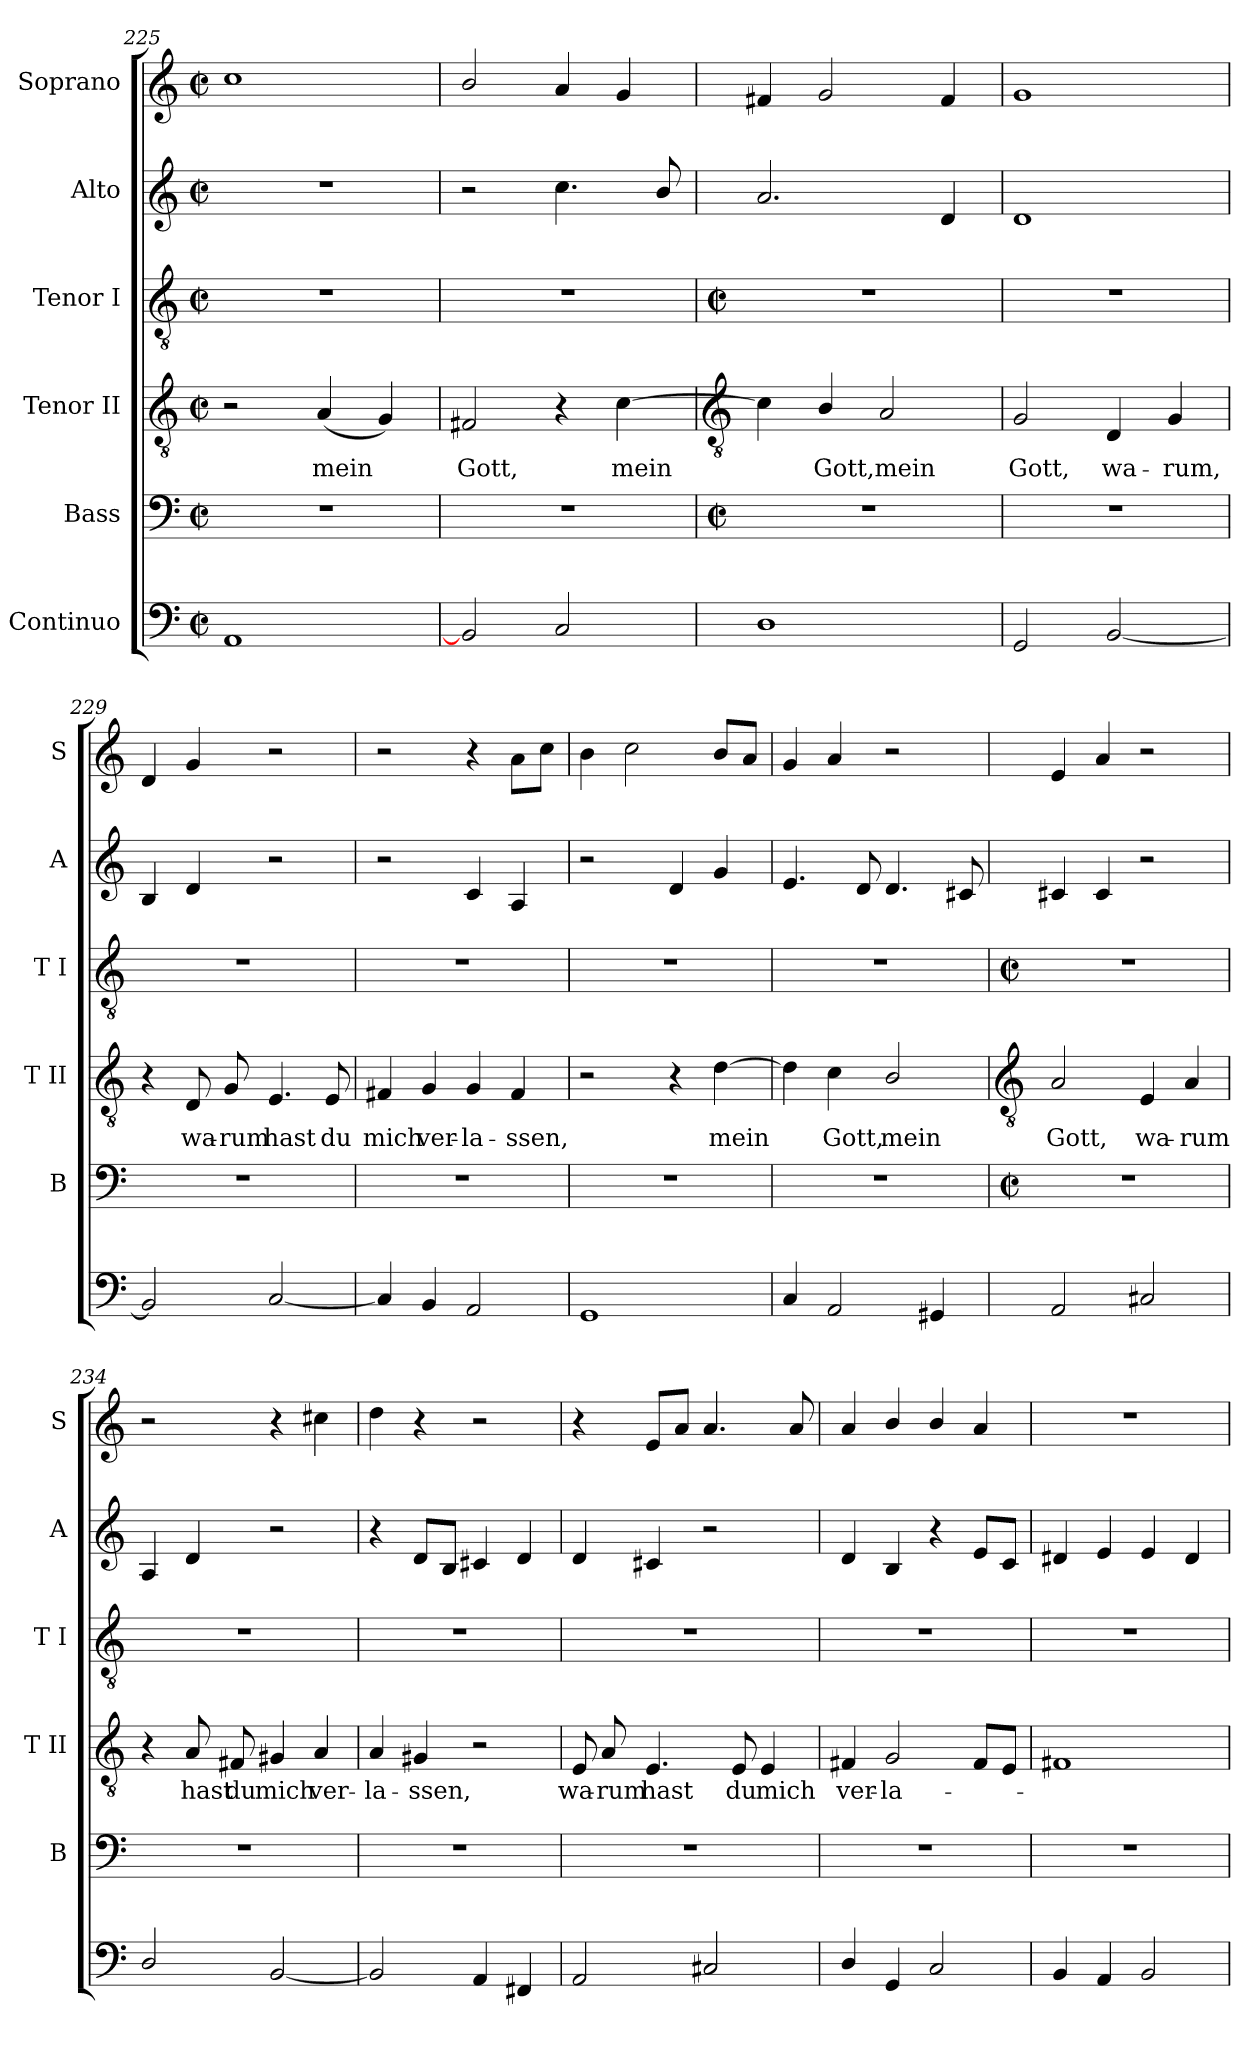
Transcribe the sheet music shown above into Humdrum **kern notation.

**kern	**kern	**kern	**text	**kern	**kern	**kern
*part6	*part5	*part4	*part4	*part3	*part2	*part1
*staff6	*staff5	*staff4	*staff4	*staff3	*staff2	*staff1
*I"Continuo	*I"Bass	*I"Tenor II	*	*I"Tenor I	*I"Alto	*I"Soprano
*	*I'B	*I'T II	*	*I'T I	*I'A	*I'S
*clefF4	*clefF4	*clefGv2	*	*clefGv2	*clefG2	*clefG2
*k[]	*k[]	*k[]	*	*k[]	*k[]	*k[]
*C:	*C:	*C:	*	*C:	*C:	*C:
*M2/2	*M2/2	*M2/2	*	*M2/2	*M2/2	*M2/2
*met(c|)	*met(c|)	*met(c|)	*	*met(c|)	*met(c|)	*met(c|)
=225	=225	=225	=225	=225	=225	=225
1AA	1r	2r	.	1r	1r	1cc
!	!	!	!LO:LY:b	!	!	!
.	.	(<4A	mein	.	.	.
.	.	4G)	.	.	.	.
=226	=226	=226	=226	=226	=226	=226
!	!	!	!LO:LY:b	!	!	!
2BB]	1r	2F#X	Gott,	1r	2r	2b/
2C	.	4r	.	.	4.cc	4a
!	!	!	!LO:LY:b	!	!	!
.	.	[4c	mein	.	.	4g
.	.	.	.	.	8b/	.
!!LO:LB:g=z
=227	=227	=227	=227	=227	=227	=227
*	*	*clefGv2	*	*	*	*
*	*M2/2	*	*	*M2/2	*	*
*	*met(c|)	*	*	*met(c|)	*	*
1D	1r	4c]	.	1r	2.a	4f#X
!	!	!	!LO:LY:b	!	!	!
.	.	4B/	Gott,	.	.	2g
!	!	!	!LO:LY:b	!	!	!
.	.	2A	mein	.	.	.
.	.	.	.	.	4d	4f#
=228	=228	=228	=228	=228	=228	=228
!	!	!	!LO:LY:b	!	!	!
2GG	1r	2G	Gott,	1r	1d	1g
!	!	!	!LO:LY:b	!	!	!
[2BB	.	4D	wa-	.	.	.
!	!	!	!LO:LY:b	!	!	!
.	.	4G	-rum,	.	.	.
=229	=229	=229	=229	=229	=229	=229
2BB]	1r	4r	.	1r	4B	4d
!	!	!	!LO:LY:b	!	!	!
.	.	8D	wa-	.	4d	4g
!	!	!	!LO:LY:b	!	!	!
.	.	8G	-rum	.	.	.
!	!	!	!LO:LY:b	!	!	!
[2C	.	4.E	hast	.	2r	2r
!	!	!	!LO:LY:b	!	!	!
.	.	8E	du	.	.	.
=230	=230	=230	=230	=230	=230	=230
!	!	!	!LO:LY:b	!	!	!
4C]	1r	4F#X	mich	1r	2r	2r
!	!	!	!LO:LY:b	!	!	!
4BB	.	4G	ver-	.	.	.
!	!	!	!LO:LY:b	!	!	!
2AA	.	4G	-la-	.	4c	4r
!	!	!	!LO:LY:b	!	!	!
.	.	4F#	-ssen,	.	4A	8aL
.	.	.	.	.	.	8ccJ
=231	=231	=231	=231	=231	=231	=231
1GG	1r	2r	.	1r	2r	4b
.	.	.	.	.	.	2cc
.	.	4r	.	.	4d	.
!	!	!	!LO:LY:b	!	!	!
.	.	[4d	mein	.	4g	8bL
.	.	.	.	.	.	8aJ
=232	=232	=232	=232	=232	=232	=232
4C	1r	4d]	.	1r	4.e	4g
!	!	!	!LO:LY:b	!	!	!
2AA	.	4c	Gott,	.	.	4a
.	.	.	.	.	8d	.
!	!	!	!LO:LY:b	!	!	!
.	.	2B/	mein	.	4.d	2r
4GG#X	.	.	.	.	.	.
.	.	.	.	.	8c#X	.
!!LO:LB:g=z
=233	=233	=233	=233	=233	=233	=233
*	*	*clefGv2	*	*	*	*
*	*M2/2	*	*	*M2/2	*	*
*	*met(c|)	*	*	*met(c|)	*	*
!	!	!	!LO:LY:b	!	!	!
2AA	1r	2A	Gott,	1r	4c#X	4e
.	.	.	.	.	4c#	4a
!	!	!	!LO:LY:b	!	!	!
2C#X	.	4E	wa-	.	2r	2r
!	!	!	!LO:LY:b	!	!	!
.	.	4A	-rum	.	.	.
=234	=234	=234	=234	=234	=234	=234
2D/	1r	4r	.	1r	4A	2r
!	!	!	!LO:LY:b	!	!	!
.	.	8A	hast	.	4d	.
!	!	!	!LO:LY:b	!	!	!
.	.	8F#X	du	.	.	.
!	!	!	!LO:LY:b	!	!	!
[2BB	.	4G#X	mich	.	2r	4r
!	!	!	!LO:LY:b	!	!	!
.	.	4A	ver-	.	.	4cc#X
=235	=235	=235	=235	=235	=235	=235
!	!	!	!LO:LY:b	!	!	!
2BB]	1r	4A	-la-	1r	4r	4dd
!	!	!	!LO:LY:b	!	!	!
.	.	4G#X	-ssen,	.	8dL	4r
.	.	.	.	.	8BJ	.
4AA	.	2r	.	.	4c#X	2r
4FF#X	.	.	.	.	4d	.
=236	=236	=236	=236	=236	=236	=236
!	!	!	!LO:LY:b	!	!	!
2AA	1r	8E	wa-	1r	4d	4r
!	!	!	!LO:LY:b	!	!	!
.	.	8A/	-rum	.	.	.
!	!	!	!LO:LY:b	!	!	!
.	.	4.E	hast	.	4c#X	8eL
.	.	.	.	.	.	8aJ
2C#X	.	.	.	.	2r	4.a
!	!	!	!LO:LY:b	!	!	!
.	.	8E	du	.	.	.
!	!	!	!LO:LY:b	!	!	!
.	.	4E	mich	.	.	.
.	.	.	.	.	.	8a
=237	=237	=237	=237	=237	=237	=237
!	!	!	!LO:LY:b	!	!	!
4D/	1r	4F#X	ver-	1r	4d	4a
!	!	!	!LO:LY:b	!	!	!
4GG	.	2G	-la-	.	4B	4b/
2C	.	.	.	.	4r	4b/
.	.	8F#L	.	.	8eL	4a
.	.	8EJ	.	.	8cJ	.
=238	=238	=238	=238	=238	=238	=238
4BB	1r	1F#X	.	1r	4d#X	1r
4AA	.	.	.	.	4e	.
2BB	.	.	.	.	4e	.
.	.	.	.	.	4d#	.
=	=	=	=	=	=	=
*-	*-	*-	*-	*-	*-	*-
